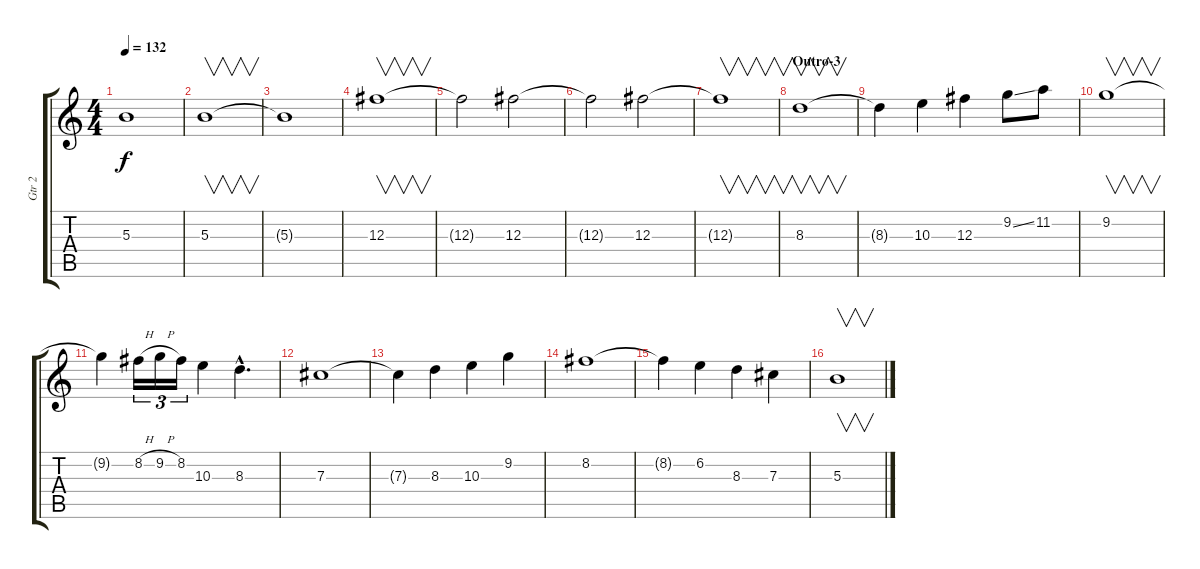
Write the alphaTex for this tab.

\track ("Gtr 2" "Gtr 2") {instrument distortionguitar}
\staff {score tabs}
\tuning (Eb4 Bb3 Gb3 Db3 Ab2 Eb2) {hide}
\ts (4 4)
\tempo 132
\clef g2
\ks c
5.3{t}.1{dy f} |
5.3.1{v} |
5.3{t}.1 |
12.3.1{v} |
12.3{t}.2 12.3.2 |
12.3{t}.2 12.3.2 |
12.3{t}.1{v} |
\section ("" "Outro-3")
8.3.1{v volume 10} |
8.3{t}.4 10.3.4 12.3.4 9.2{ss}.8 11.2.8 |
9.2.1{v} |
9.2{t}.4 8.2{h}.16{tu (3 2)} 9.2{h}.16{tu (3 2)} 8.2.16{tu (3 2)} 10.3.4 8.3{hac}.4{d} |
7.3.1 |
7.3{t}.4 8.3.4 10.3.4 9.2.4 |
8.2.1{volume 6} |
8.2{t}.4 6.2.4 8.3.4 7.3.4 |
5.3.1{v}
